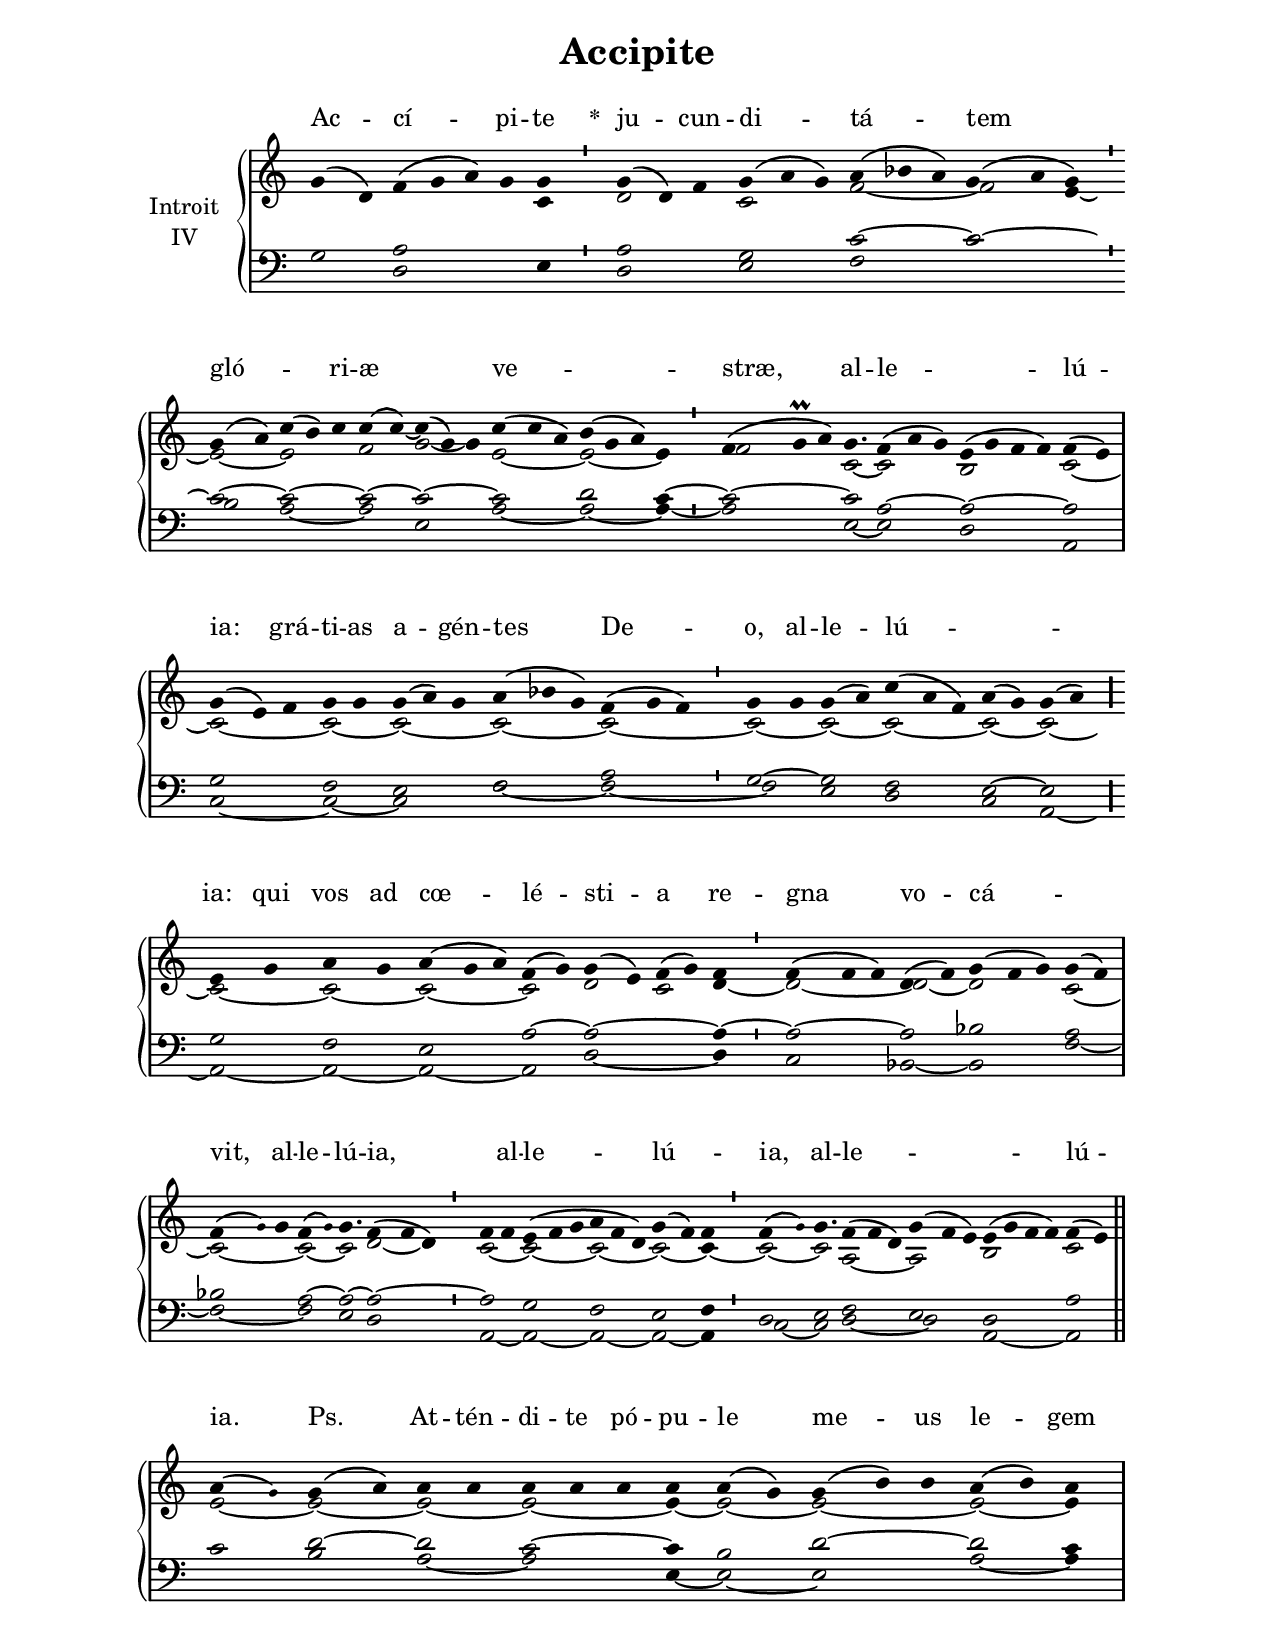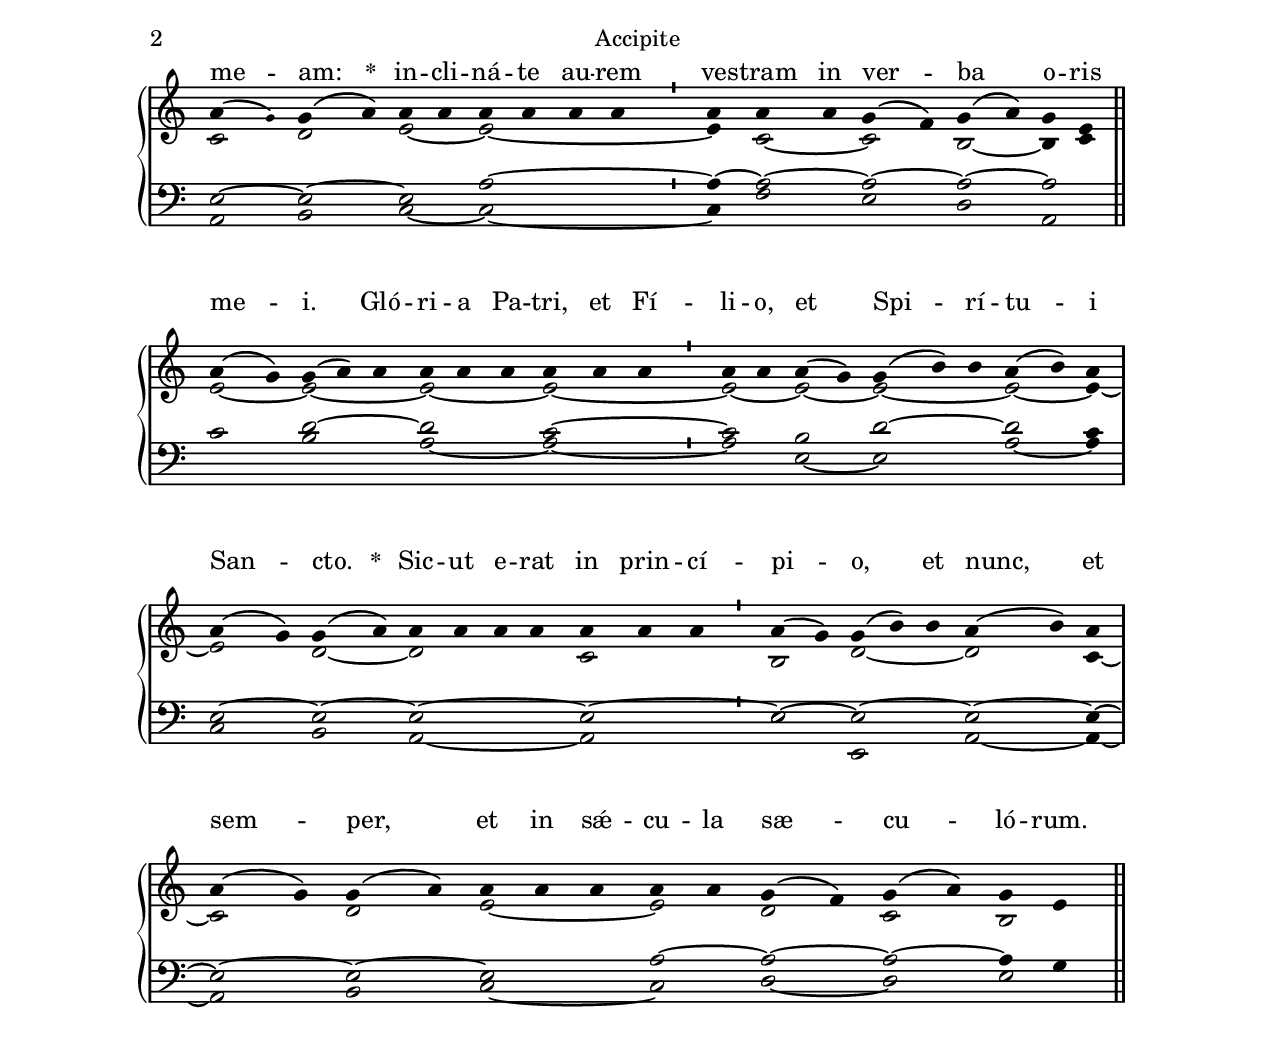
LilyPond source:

\version "2.18"
\include "gregorian.ly"
\include "noh2.ily"


%Page reference: page ii.88
%(volume.page)

global = {
 \key e \phrygian
 \cadenzaOn 
}

\header {
  title = \markup \center-column {"Accipite" \vspace #1 }
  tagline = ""
  composer = ""
}

\paper {
 #(include-special-characters)
  oddHeaderMarkup = \markup \fill-line {
    \line {}
    \center-column {
      \on-the-fly #first-page     " "
      \on-the-fly #not-first-page "Accipite"
    }
    \line { \on-the-fly #print-page-number-check-first \fromproperty #'page:page-number-string }
  }
  evenHeaderMarkup = \markup \fill-line {
    \line { \on-the-fly #print-page-number-check-first \fromproperty #'page:page-number-string }
    \center-column { "Accipite" }
    \line {}
  }
}

chantText = \lyricmode {
Ac -- cí -- pi -- te 
\set stanza = " * " ju -- cun -- di -- tá -- tem gló -- _ ri -- æ _ ve -- _ _ stræ, al -- le -- _ lú -- ia: 
grá -- ti -- as a -- gén -- tes De -- o, al -- le -- lú -- _ _ ia: 
qui vos ad cœ -- lé -- sti -- a re -- gna vo -- cá -- _ vit, 
al -- le -- lú -- ia, _ al -- le -- lú -- _ ia, al -- le -- _ _ lú -- ia. Ps. 
At -- tén -- di -- te pó -- pu -- le me -- us le -- gem me -- am: 
\set stanza = " * " 
in -- cli -- ná -- te au -- rem ve -- stram in ver -- ba o -- ris me -- i. 
Gló -- ri -- a Pa -- tri, et Fí -- li -- o, et Spi -- rí -- tu -- i San -- cto. 
\set stanza = " * " 
Sic -- ut e -- rat in prin -- cí -- pi -- o, et nunc, et sem -- per, 
et in sǽ -- cu -- la sæ -- cu -- ló -- rum. A -- men. }

chantMusic = {
\tieDown   g'4 ( d'4) f'4 ( g'4 a'4) g'4 g'4 \divisioMinima
 g'4 ( d'4) f'4 g'4 ( a'4 g'4)  a'4 ( bes'4 a'4) g'4 ( a'4 g'4) \divisioMinima \forceBreak

 g'4 ( a'4) c''4 ( b'4) c''4 c''4 ( c''4) ~ c''4 ( g'4) g'4 c''4 ( c''4 a'4) b'4 ( g'4 a'4) e'4 \divisioMinima
 f'4 ( g'\prall a'4) g'4. f'4 ( a'4 g'4) e'4 ( g'4 f'4 f'4) f'4 ( e'4) \divisioMaxima \forceBreak

 g'4 ( e'4) f'4 g'4 g'4 g'4 ( a'4) g'4  a'4 ( bes'4 g'4) f'4 ( g'4 f'4) \divisioMinima
 g'4 g'4 g'4 ( a'4) c''4 ( a'4 f'4) a'4 ( g'4) g'4 ( a'4) \divisioMaior \forceBreak

 e'4 g'4 a'4 g'4 a'4 ( g'4 a'4) f'4 ( g'4) g'4 ( e'4) f'4 ( g'4) f'4 \divisioMinima
 f'4 ( f'4 f'4) d'4 ( f'4) g'4 ( f'4 g'4) g'4 ( f'4) \divisioMaxima \forceBreak

 f'4 ( \once \tweak #'font-size #-4 g' ) g'4 f'4 ( \once \tweak #'font-size #-4 g' ) g'4. f'4 ( f'4 d'4) \divisioMinima
 f'4 f'4 e'4 ( f'4 g'4 a'4 f'4 d'4) g'4 ( f'4) f'4 \divisioMinima
 f'4 ( \once \tweak #'font-size #-4 g' ) g'4. f'4 ( f'4 d'4) g'4 ( f'4 e'4) e'4 ( g'4 f'4 f'4) f'4 ( e'4) \finalis \forceBreak

 a'4 ( \once \tweak #'font-size #-4 g' ) g'4 ( a'4) a'4 a'4 a'4 a'4 a'4 a'4 a'4 ( g'4) g'4 ( b'4) b'4 a'4 ( b'4) a'4 \divisioMaxima \forceBreak

 a'4 ( \once \tweak #'font-size #-4 g' ) g'4 ( a'4) a'4 a'4 a'4 a'4 a'4 a'4 \divisioMinima
 a'4 a'4 a'4 g'4 ( f'4) g'4 ( a'4) g'4 e'4 \finalis \forceBreak

 a'4 ( g'4) g'4 ( a'4) a'4 a'4 a'4 a'4 a'4 a'4 a'4 \divisioMinima
 a'4 a'4 a'4 ( g'4) g'4 ( b'4) b'4 a'4 ( b'4) a'4 \divisioMaxima \forceBreak

 a'4 ( g'4) g'4 ( a'4) a'4 a'4 a'4 a'4 a'4 a'4 a'4 \divisioMinima
 a'4 ( g'4) g'4 ( b'4) b'4 a'4 ( b'4) a'4 \divisioMaxima \forceBreak

 a'4 ( g'4) g'4 ( a'4) a'4 a'4 a'4 a'4 a'4 g'4 ( f'4) g'4 ( a'4) g'4 e'4 \finalis

}

altoMusic = {
r2*6/2 c'4 \divisioMinima
d'2*3/2 c'2*3/2 f'2*3/2 ~ f'2 e'4 ~ \divisioMinima
e'2 ~ e'2*3/2 f'2 g'2 ~ g'4 e'2*3/2 ~ e'2*3/2 ~ e'4 \divisioMinima
f'2*3/2 c'2*3/4 ~ c'2*3/2 b2*4/2 c'2 ~ \divisioMaxima
c'2*3/2 ~ c'2 ~ c'2*3/2 ~ c'2*3/2 ~ c'2*3/2 ~ \divisioMinima
c'2 ~ c'2 ~ c'2*3/2 ~ c'2 ~ c'2 ~ \divisioMaior
c'2 ~ c'2 ~ c'2*3/2 ~ c'2 d'2 c'2 d'4 ~ \divisioMinima
d'2*3/2 ~ d'2 ~ d'2*3/2 c'2 ~ \divisioMaxima
c'2*3/2 ~ c'2 ~ c'2*3/4 d'2 ~ d'4 \divisioMinima
c'2 ~ c'2*3/2 ~ c'2*3/2 ~ c'2 ~ c'4 ~ \divisioMinima
c'2 ~ c'2*3/4 a2*3/2 ~ a2*3/2 b2*4/2 c'2 \finalis
e'2 ~ e'2 ~ e'2 ~ e'2*3/2 ~ e'4 ~ e'2 ~ e'2*3/2 ~ e'2 ~ e'4 \divisioMaxima
c'2 d'2 e'2 ~ e'2*4/2 ~ \divisioMinima
e'4 c'2 ~ c'2 b2 ~ b4 c'4 \finalis
e'2 ~ e'2*3/2 ~ e'2*3/2 ~ e'2*3/2 ~ \divisioMinima
e'2 ~ e'2 ~ e'2*3/2 ~ e'2 ~ e'4 ~ \divisioMaxima
e'2 d'2 ~ d'2*4/2 c'2*3/2 \divisioMinima
b2 d'2*3/2 ~ d'2 c'4 ~ \divisioMaxima
c'2 d'2 e'2*3/2 ~ e'2 d'2 c'2 b2 \finalis
}

tenorMusic = {
g2 a2*4/2 r4 \divisioMinima
a2*3/2 g2*3/2 c'2*3/2 ~ c'2*3/2 ~ \divisioMinima
c'2 ~ c'2*3/2 ~ c'2 ~ c'2*3/2 ~ c'2*3/2 d'2*3/2 c'4 ~ \divisioMinima
c'2*3/2 ~ c'2*3/4 a2*3/2 ~ a2*4/2 ~ a2 \divisioMaxima
g2*3/2 f2 e2*3/2 f2*3/2 a2*3/2 \divisioMinima
g2 ~ g2 f2*3/2 e2 ~ e2 \divisioMaior
g2 f2 e2*3/2 a2 ~ a2*4/2 ~ a4 ~ \divisioMinima
a2*3/2 ~ a2 bes2*3/2 a2 \divisioMaxima
bes2*3/2 a2 ~ a2*3/4 ~ a2*3/2 ~ \divisioMinima
a2 g2*3/2 f2*3/2 e2 f4 \divisioMinima
d2 e2*3/4 f2*3/2 e2*3/2 d2*4/2 a2 \finalis
c'2 d'2 ~ d'2 c'2*3/2 ~ c'4 b2 d'2*3/2 ~ d'2 c'4 \divisioMaxima
e2 ~ e2 ~ e2 a2*4/2 ~ \divisioMinima
a4 ~ a2 ~ a2 ~ a2 ~ a2 \finalis
c'2 d'2*3/2 ~ d'2*3/2 c'2*3/2 ~ \divisioMinima
c'2 b2 d'2*3/2 ~ d'2 c'4 \divisioMaxima
e2 ~ e2 ~ e2*4/2 ~ e2*3/2 ~ \divisioMinima
e2 ~ e2*3/2 ~ e2 ~ e4 ~ \divisioMaxima
e2 ~ e2 ~ e2*3/2 a2 ~ a2 ~ a2 ~ a4 g4 \finalis
}

bassMusic = {
r2 d2*4/2 e4 \divisioMinima
d2*3/2 e2*3/2 f2*3/2 c'2*3/2 \divisioMinima
b2 a2*3/2 ~ a2 e2*3/2 a2*3/2 ~ a2*3/2 ~ a4 ~ \divisioMinima
a2*3/2 e2*3/4 ~ e2*3/2 d2*4/2 a,2 \divisioMaxima
c2*3/2 ~ c2 ~ c2*3/2 f2*3/2 ~ f2*3/2 ~ \divisioMinima
f2 e2 d2*3/2 c2 a,2 ~ \divisioMaior
a,2 ~ a,2 ~ a,2*3/2 ~ a,2 d2*4/2 ~ d4 \divisioMinima
c2*3/2 bes,2 ~ bes,2*3/2 f2 ~ \divisioMaxima
f2*3/2 ~ f2 e2*3/4 d2*3/2 \divisioMinima
a,2 ~ a,2*3/2 ~ a,2*3/2 ~ a,2 ~ a,4 \divisioMinima
c2 ~ c2*3/4 d2*3/2 ~ d2*3/2 a,2*4/2 ~ a,2 \finalis
r2 b2 a2 ~ a2*3/2 e4 ~ e2 ~ e2*3/2 a2 ~ a4 \divisioMaxima
a,2 b,2 c2 ~ c2*4/2 ~ \divisioMinima
c4 f2 e2 d2 a,2 \finalis
r2 b2*3/2 a2*3/2 ~ a2*3/2 ~ \divisioMinima
a2 e2 ~ e2*3/2 a2 ~ a4 \divisioMaxima
c2 b,2 a,2*4/2 ~ a,2*3/2 \divisioMinima
e2 e,2*3/2 a,2 ~ a,4 ~ \divisioMaxima
a,2 b,2 c2*3/2 ~ c2 d2 ~ d2 e2 \finalis
}

voiceLines = {
\voiceLineStyle


}

\score{
  <<
    \new GrandStaff <<
      \set GrandStaff.autoBeaming = ##f
      \set GrandStaff.instrumentName = \markup \center-column {
        "Introit"
        "IV"
      }
      \new Staff = up <<
        \new Voice = "chant" {
          \voiceOne \global \chantMusic
        }
        \new Voice {
          \voiceTwo \global \altoMusic
        }
      >>

      \new Staff = down <<
        \clef bass
        \new Voice {
          \voiceOne \global \tenorMusic
        }
        \new Voice {
          \voiceTwo \global \bassMusic
        }
	\new Voice {
        \voiceThree \global \voiceLines
        }
      >>
    >>
    \new Lyrics \lyricsto chant {
      \chantText
    }
  >>
  \layout{
  }
  \midi{
    \tempo 4 = 125
  }
}
